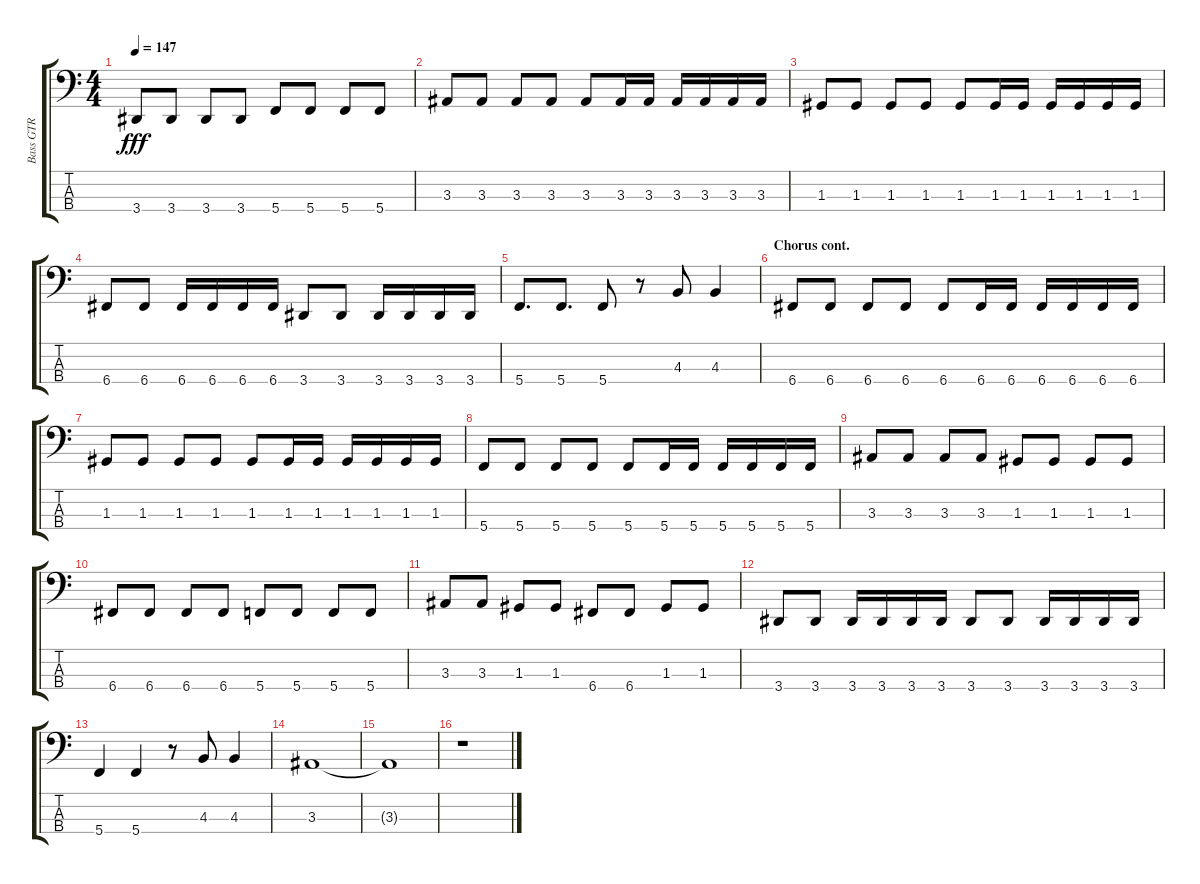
\track ("Bass GTR" "Bass GTR") {instrument electricbassfinger}
\staff {score tabs}
\tuning (F2 C2 G1 C1) {hide}
\ts (4 4)
\tempo 147
\clef f4
\ks aminor
3.4.8{dy fff} 3.4.8 3.4.8 3.4.8 5.4.8 5.4.8 5.4.8 5.4.8 |
3.3.8 3.3.8 3.3.8 3.3.8 3.3.8 3.3.16 3.3.16 3.3.16 3.3.16 3.3.16 3.3.16 |
1.3.8 1.3.8 1.3.8 1.3.8 1.3.8 1.3.16 1.3.16 1.3.16 1.3.16 1.3.16 1.3.16 |
6.4.8 6.4.8 6.4.16 6.4.16 6.4.16 6.4.16 3.4.8 3.4.8 3.4.16 3.4.16 3.4.16 3.4.16 |
5.4.8{d} 5.4.8{d} 5.4.8 r.8 4.3.8 4.3.4 |
\section ("" "Chorus cont.")
6.4.8 6.4.8 6.4.8 6.4.8 6.4.8 6.4.16 6.4.16 6.4.16 6.4.16 6.4.16 6.4.16 |
1.3.8 1.3.8 1.3.8 1.3.8 1.3.8 1.3.16 1.3.16 1.3.16 1.3.16 1.3.16 1.3.16 |
5.4.8 5.4.8 5.4.8 5.4.8 5.4.8 5.4.16 5.4.16 5.4.16 5.4.16 5.4.16 5.4.16 |
3.3.8 3.3.8 3.3.8 3.3.8 1.3.8 1.3.8 1.3.8 1.3.8 |
6.4.8 6.4.8 6.4.8 6.4.8 5.4.8 5.4.8 5.4.8 5.4.8 |
3.3.8 3.3.8 1.3.8 1.3.8 6.4.8 6.4.8 1.3.8 1.3.8 |
3.4.8 3.4.8 3.4.16 3.4.16 3.4.16 3.4.16 3.4.8 3.4.8 3.4.16 3.4.16 3.4.16 3.4.16 |
5.4.4 5.4.4 r.8 4.3.8 4.3.4 |
3.3.1 |
3.3{t}.1 |
r.1
